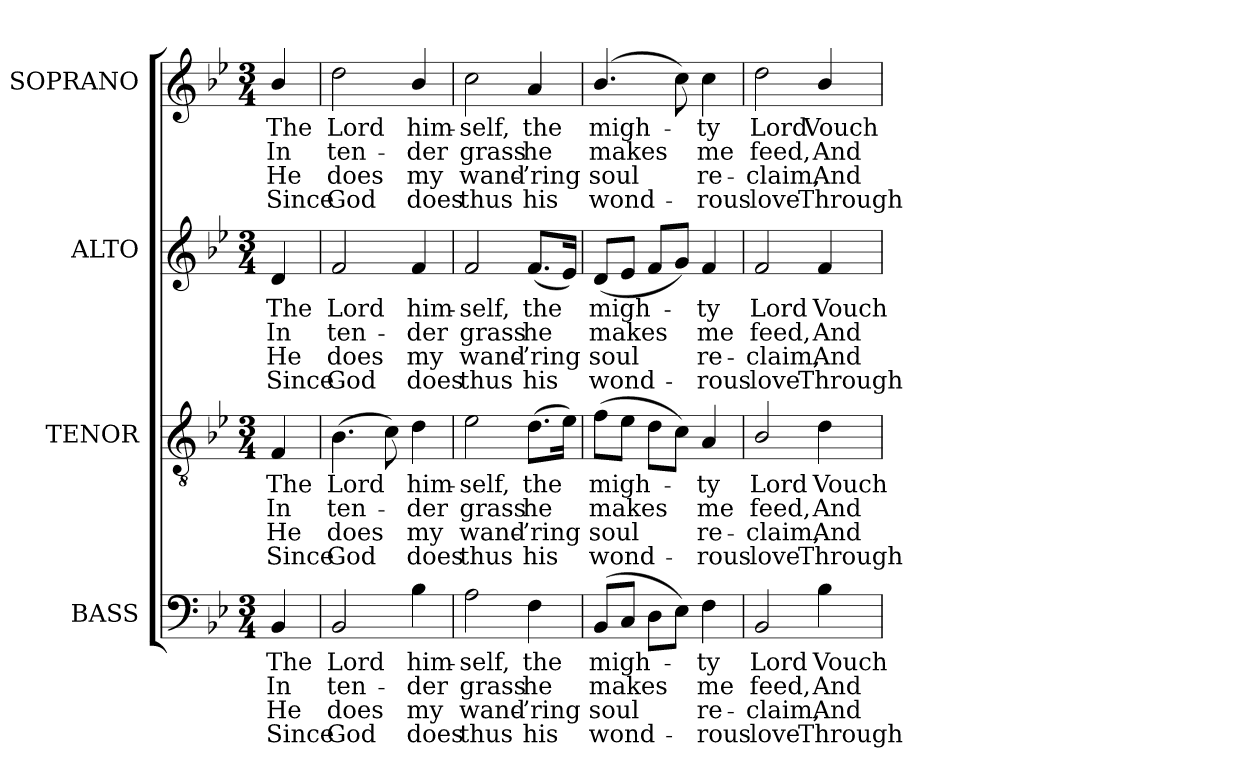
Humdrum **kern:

**kern	**text	**text	**text	**text	**kern	**text	**text	**text	**text	**kern	**text	**text	**text	**text	**kern	**text	**text	**text	**text
*part4	*part4	*part4	*part4	*part4	*part3	*part3	*part3	*part3	*part3	*part2	*part2	*part2	*part2	*part2	*part1	*part1	*part1	*part1	*part1
*staff4	*staff4	*staff4	*staff4	*staff4	*staff3	*staff3	*staff3	*staff3	*staff3	*staff2	*staff2	*staff2	*staff2	*staff2	*staff1	*staff1	*staff1	*staff1	*staff1
*I"BASS	*	*	*	*	*I"TENOR	*	*	*	*	*I"ALTO	*	*	*	*	*I"SOPRANO	*	*	*	*
*I'B.	*	*	*	*	*I'T.	*	*	*	*	*I'A.	*	*	*	*	*I'S.	*	*	*	*
!!LO:PB:g=z
*clefF4	*	*	*	*	*clefGv2	*	*	*	*	*clefG2	*	*	*	*	*clefG2	*	*	*	*
*	*	*	*	*	*ITrd7c12	*	*	*	*	*	*	*	*	*	*	*	*	*	*
*k[b-e-]	*	*	*	*	*k[b-e-]	*	*	*	*	*k[b-e-]	*	*	*	*	*k[b-e-]	*	*	*	*
*B-:	*	*	*	*	*B-:	*	*	*	*	*B-:	*	*	*	*	*B-:	*	*	*	*
*M3/4	*	*	*	*	*M3/4	*	*	*	*	*M3/4	*	*	*	*	*M3/4	*	*	*	*
=	=	=	=	=	=	=	=	=	=	=	=	=	=	=	=	=	=	=	=
!	!LO:LY:b:color=#000000	!LO:LY:b:color=#000000	!LO:LY:b:color=#000000	!LO:LY:b:color=#000000	!	!	!	!	!	!	!	!	!	!	!	!	!	!	!
!	!	!	!	!	!	!LO:LY:b:color=#000000	!LO:LY:b:color=#000000	!LO:LY:b:color=#000000	!LO:LY:b:color=#000000	!	!	!	!	!	!	!	!	!	!
!	!	!	!	!	!	!	!	!	!	!	!LO:LY:b:color=#000000	!LO:LY:b:color=#000000	!LO:LY:b:color=#000000	!LO:LY:b:color=#000000	!	!	!	!	!
!	!	!	!	!	!	!	!	!	!	!	!	!	!	!	!	!LO:LY:b:color=#000000	!LO:LY:b:color=#000000	!LO:LY:b:color=#000000	!LO:LY:b:color=#000000
4BB-i/	The	In	He	Since	4FFi/	The	In	He	Since	4di/	The	In	He	Since	4b-i/	The	In	He	Since
=1	=1	=1	=1	=1	=1	=1	=1	=1	=1	=1	=1	=1	=1	=1	=1	=1	=1	=1	=1
!	!LO:LY:b:color=#000000	!LO:LY:b:color=#000000	!LO:LY:b:color=#000000	!LO:LY:b:color=#000000	!	!	!	!	!	!	!	!	!	!	!	!	!	!	!
!	!	!	!	!	!	!LO:LY:b:color=#000000	!LO:LY:b:color=#000000	!LO:LY:b:color=#000000	!LO:LY:b:color=#000000	!	!	!	!	!	!	!	!	!	!
!	!	!	!	!	!	!	!	!	!	!	!LO:LY:b:color=#000000	!LO:LY:b:color=#000000	!LO:LY:b:color=#000000	!LO:LY:b:color=#000000	!	!	!	!	!
!	!	!	!	!	!	!	!	!	!	!	!	!	!	!	!	!LO:LY:b:color=#000000	!LO:LY:b:color=#000000	!LO:LY:b:color=#000000	!LO:LY:b:color=#000000
2BB-i/	Lord	ten-	does	God	(4.BB-i\	Lord	ten-	does	God	2fi/	Lord	ten-	does	God	2ddi\	Lord	ten-	does	God
.	.	.	.	.	8Ci\)	.	.	.	.	.	.	.	.	.	.	.	.	.	.
!	!LO:LY:b:color=#000000	!LO:LY:b:color=#000000	!LO:LY:b:color=#000000	!LO:LY:b:color=#000000	!	!	!	!	!	!	!	!	!	!	!	!	!	!	!
!	!	!	!	!	!	!LO:LY:b:color=#000000	!LO:LY:b:color=#000000	!LO:LY:b:color=#000000	!LO:LY:b:color=#000000	!	!	!	!	!	!	!	!	!	!
!	!	!	!	!	!	!	!	!	!	!	!LO:LY:b:color=#000000	!LO:LY:b:color=#000000	!LO:LY:b:color=#000000	!LO:LY:b:color=#000000	!	!	!	!	!
!	!	!	!	!	!	!	!	!	!	!	!	!	!	!	!	!LO:LY:b:color=#000000	!LO:LY:b:color=#000000	!LO:LY:b:color=#000000	!LO:LY:b:color=#000000
4B-i\	him-	-der	my	does	4Di\	him-	-der	my	does	4fi/	him-	-der	my	does	4b-i/	him-	-der	my	does
=2	=2	=2	=2	=2	=2	=2	=2	=2	=2	=2	=2	=2	=2	=2	=2	=2	=2	=2	=2
!	!LO:LY:b:color=#000000	!LO:LY:b:color=#000000	!LO:LY:b:color=#000000	!LO:LY:b:color=#000000	!	!	!	!	!	!	!	!	!	!	!	!	!	!	!
!	!	!	!	!	!	!LO:LY:b:color=#000000	!LO:LY:b:color=#000000	!LO:LY:b:color=#000000	!LO:LY:b:color=#000000	!	!	!	!	!	!	!	!	!	!
!	!	!	!	!	!	!	!	!	!	!	!LO:LY:b:color=#000000	!LO:LY:b:color=#000000	!LO:LY:b:color=#000000	!LO:LY:b:color=#000000	!	!	!	!	!
!	!	!	!	!	!	!	!	!	!	!	!	!	!	!	!	!LO:LY:b:color=#000000	!LO:LY:b:color=#000000	!LO:LY:b:color=#000000	!LO:LY:b:color=#000000
2Ai\	-self,	grass	wand-	thus	2E-i\	-self,	grass	wand-	thus	2fi/	-self,	grass	wand-	thus	2cci\	-self,	grass	wand-	-thus
!	!LO:LY:b:color=#000000	!LO:LY:b:color=#000000	!LO:LY:b:color=#000000	!LO:LY:b:color=#000000	!	!	!	!	!	!	!	!	!	!	!	!	!	!	!
!	!	!	!	!	!	!LO:LY:b:color=#000000	!LO:LY:b:color=#000000	!LO:LY:b:color=#000000	!LO:LY:b:color=#000000	!	!	!	!	!	!	!	!	!	!
!	!	!	!	!	!	!	!	!	!	!	!LO:LY:b:color=#000000	!LO:LY:b:color=#000000	!LO:LY:b:color=#000000	!LO:LY:b:color=#000000	!	!	!	!	!
!	!	!	!	!	!	!	!	!	!	!	!	!	!	!	!	!LO:LY:b:color=#000000	!LO:LY:b:color=#000000	!LO:LY:b:color=#000000	!LO:LY:b:color=#000000
4Fi\	the	he	’ring	-his	(8.Di\L	the	he	’ring	-his	(8.fi/L	the	he	’ring	-his	4ai/	the	he	’ring	his
.	.	.	.	.	16E-i\Jk)	.	.	.	.	16e-i/Jk)	.	.	.	.	.	.	.	.	.
=3	=3	=3	=3	=3	=3	=3	=3	=3	=3	=3	=3	=3	=3	=3	=3	=3	=3	=3	=3
!	!LO:LY:b:color=#000000	!LO:LY:b:color=#000000	!LO:LY:b:color=#000000	!LO:LY:b:color=#000000	!	!	!	!	!	!	!	!	!	!	!	!	!	!	!
!	!	!	!	!	!	!LO:LY:b:color=#000000	!LO:LY:b:color=#000000	!LO:LY:b:color=#000000	!LO:LY:b:color=#000000	!	!	!	!	!	!	!	!	!	!
!	!	!	!	!	!	!	!	!	!	!	!LO:LY:b:color=#000000	!LO:LY:b:color=#000000	!LO:LY:b:color=#000000	!LO:LY:b:color=#000000	!	!	!	!	!
!	!	!	!	!	!	!	!	!	!	!	!	!	!	!	!	!LO:LY:b:color=#000000	!LO:LY:b:color=#000000	!LO:LY:b:color=#000000	!LO:LY:b:color=#000000
(8BB-i/L	migh-	makes	-soul	wond-	(8Fi\L	migh-	makes	-soul	wond-	(8di/L	migh-	makes	-soul	wond-	(4.b-i/	migh-	makes	soul	wond-
8Ci/J	.	.	.	.	8E-i\J	.	.	.	.	8e-i/J	.	.	.	.	.	.	.	.	.
8Di\L	.	.	.	.	8Di\L	.	.	.	.	8fi/L	.	.	.	.	.	.	.	.	.
8E-i\J)	.	.	.	.	8Ci\J)	.	.	.	.	8gi/J)	.	.	.	.	8cci\)	.	.	.	.
!	!LO:LY:b:color=#000000	!LO:LY:b:color=#000000	!LO:LY:b:color=#000000	!LO:LY:b:color=#000000	!	!	!	!	!	!	!	!	!	!	!	!	!	!	!
!	!	!	!	!	!	!LO:LY:b:color=#000000	!LO:LY:b:color=#000000	!LO:LY:b:color=#000000	!LO:LY:b:color=#000000	!	!	!	!	!	!	!	!	!	!
!	!	!	!	!	!	!	!	!	!	!	!LO:LY:b:color=#000000	!LO:LY:b:color=#000000	!LO:LY:b:color=#000000	!LO:LY:b:color=#000000	!	!	!	!	!
!	!	!	!	!	!	!	!	!	!	!	!	!	!	!	!	!LO:LY:b:color=#000000	!LO:LY:b:color=#000000	!LO:LY:b:color=#000000	!LO:LY:b:color=#000000
4Fi\	-ty	me	re-	rous	4AAi/	-ty	me	re-	rous	4fi/	-ty	me	re-	rous	4cci\	-ty	me	-re-	-rous
=4	=4	=4	=4	=4	=4	=4	=4	=4	=4	=4	=4	=4	=4	=4	=4	=4	=4	=4	=4
!	!LO:LY:b:color=#000000	!LO:LY:b:color=#000000	!LO:LY:b:color=#000000	!LO:LY:b:color=#000000	!	!	!	!	!	!	!	!	!	!	!	!	!	!	!
!	!	!	!	!	!	!LO:LY:b:color=#000000	!LO:LY:b:color=#000000	!LO:LY:b:color=#000000	!LO:LY:b:color=#000000	!	!	!	!	!	!	!	!	!	!
!	!	!	!	!	!	!	!	!	!	!	!LO:LY:b:color=#000000	!LO:LY:b:color=#000000	!LO:LY:b:color=#000000	!LO:LY:b:color=#000000	!	!	!	!	!
!	!	!	!	!	!	!	!	!	!	!	!	!	!	!	!	!LO:LY:b:color=#000000	!LO:LY:b:color=#000000	!LO:LY:b:color=#000000	!LO:LY:b:color=#000000
2BB-i/	Lord	feed,	claim,	-love	2BB-i/	Lord	feed,	claim,	-love	2fi/	Lord	feed,	claim,	-love	2ddi\	Lord	feed,	claim,	love
!	!LO:LY:b:color=#000000	!LO:LY:b:color=#000000	!LO:LY:b:color=#000000	!LO:LY:b:color=#000000	!	!	!	!	!	!	!	!	!	!	!	!	!	!	!
!	!	!	!	!	!	!LO:LY:b:color=#000000	!LO:LY:b:color=#000000	!LO:LY:b:color=#000000	!LO:LY:b:color=#000000	!	!	!	!	!	!	!	!	!	!
!	!	!	!	!	!	!	!	!	!	!	!LO:LY:b:color=#000000	!LO:LY:b:color=#000000	!LO:LY:b:color=#000000	!LO:LY:b:color=#000000	!	!	!	!	!
!	!	!	!	!	!	!	!	!	!	!	!	!	!	!	!	!LO:LY:b:color=#000000	!LO:LY:b:color=#000000	!LO:LY:b:color=#000000	!LO:LY:b:color=#000000
4B-i\	Vouch-	And	And	Through	4Di\	Vouch-	And	And	Through	4fi/	Vouch-	And	And	Through	4b-i/	Vouch-	And	And	Through
=	=	=	=	=	=	=	=	=	=	=	=	=	=	=	=	=	=	=	=
*-	*-	*-	*-	*-	*-	*-	*-	*-	*-	*-	*-	*-	*-	*-	*-	*-	*-	*-	*-
